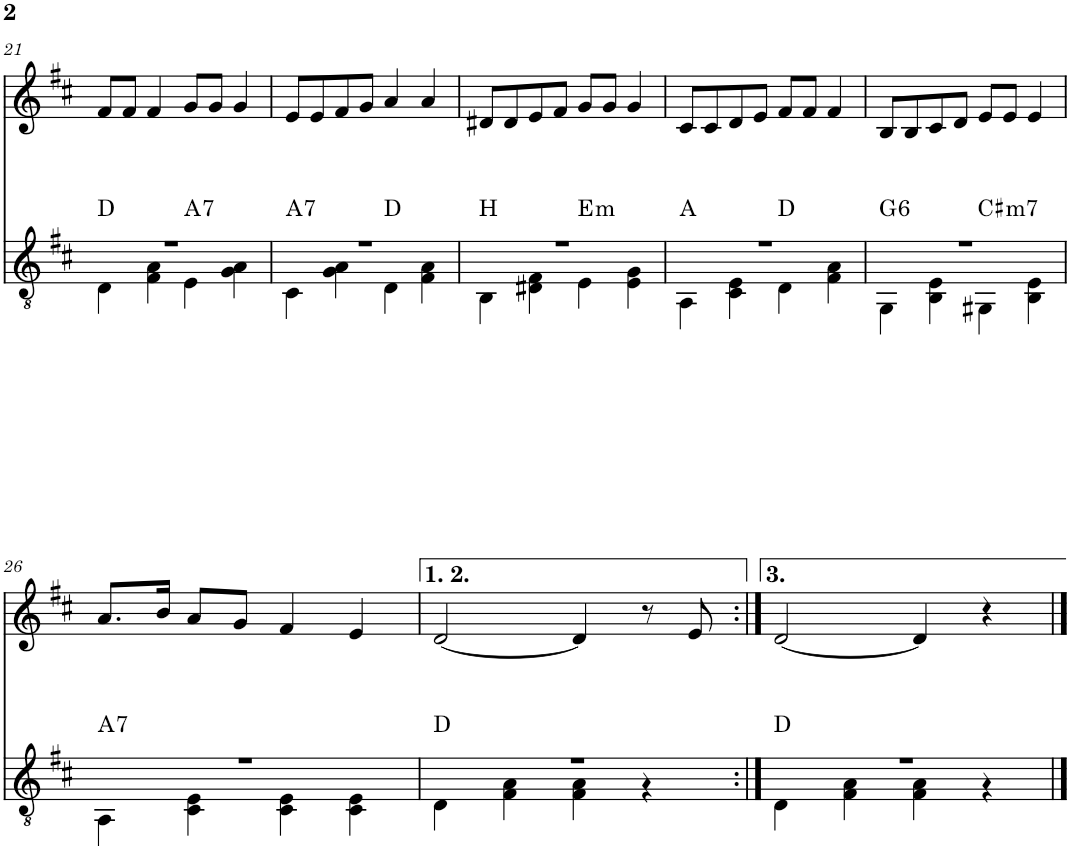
**kern	**harte	**kern
*part2	*part2	*part1
*staff2	*	*staff1
*I"Гитара	*	*I"Голос
!!LO:PB:g=z
*clefGv2	*	*clefG2
*	*	*Trd1c2
*k[f#c#]	*	*k[f#c#]
*M4/4	*	*M4/4
=21	=21	=21
*^	*	*
1r	4D\	D:maj	8f#/L
.	.	.	8f#/J
.	4F#\ 4A\	.	4f#/
!	!	!LO:H:kt=7	!
.	4E\	A:7	8g/L
.	.	.	8g/J
.	4G\ 4A\	.	4g/
=22	=22	=22	=22
!	!	!LO:H:kt=7	!
1r	4C#\	A:7	8e/L
.	.	.	8e/
.	4G\ 4A\	.	8f#/
.	.	.	8g/J
.	4D\	D:maj	4a/
.	4F#\ 4A\	.	4a/
=23	=23	=23	=23
1r	4BB\	B:maj	8d#X/L
.	.	.	8d#/
.	4D#X\ 4F#\	.	8e/
.	.	.	8f#/J
!	!	!LO:H:kt=m	!
.	4E\	E:min	8g/L
.	.	.	8g/J
.	4E\ 4G\	.	4g/
=24	=24	=24	=24
1r	4AA\	A:maj	8c#/L
.	.	.	8c#/
.	4C#\ 4E\	.	8d/
.	.	.	8e/J
.	4D\	D:maj	8f#/L
.	.	.	8f#/J
.	4F#\ 4A\	.	4f#/
=25	=25	=25	=25
!	!	!LO:H:kt=6	!
1r	4GG\	G:maj6	8B/L
.	.	.	8B/
.	4BB\ 4E\	.	8c#/
.	.	.	8d/J
!	!	!LO:H:kt=m7	!
.	4GG#X\	C#:min7	8e/L
.	.	.	8e/J
.	4BB\ 4E\	.	4e/
!!LO:LB:g=z
=26	=26	=26	=26
!	!	!LO:H:kt=7	!
1r	4AA\	A:7	8.a/L
.	.	.	16b/Jk
.	4C#\ 4E\	.	8a/L
.	.	.	8g/J
.	4C#\ 4E\	.	4f#/
.	4C#\ 4E\	.	4e/
=27	=27	=27	=27
1r	4D\	D:maj	[2d/
.	4F#\ 4A\	.	.
.	4F#\ 4A\	.	4d/]
.	4r	.	8r
.	.	.	8e/
=28:|!	=28:|!	=28:|!	=28:|!
1r	4D\	D:maj	[2d/
.	4F#\ 4A\	.	.
.	4F#\ 4A\	.	4d/]
.	4r	.	4r
*v	*v	*	*
==	==	==
*-	*-	*-
